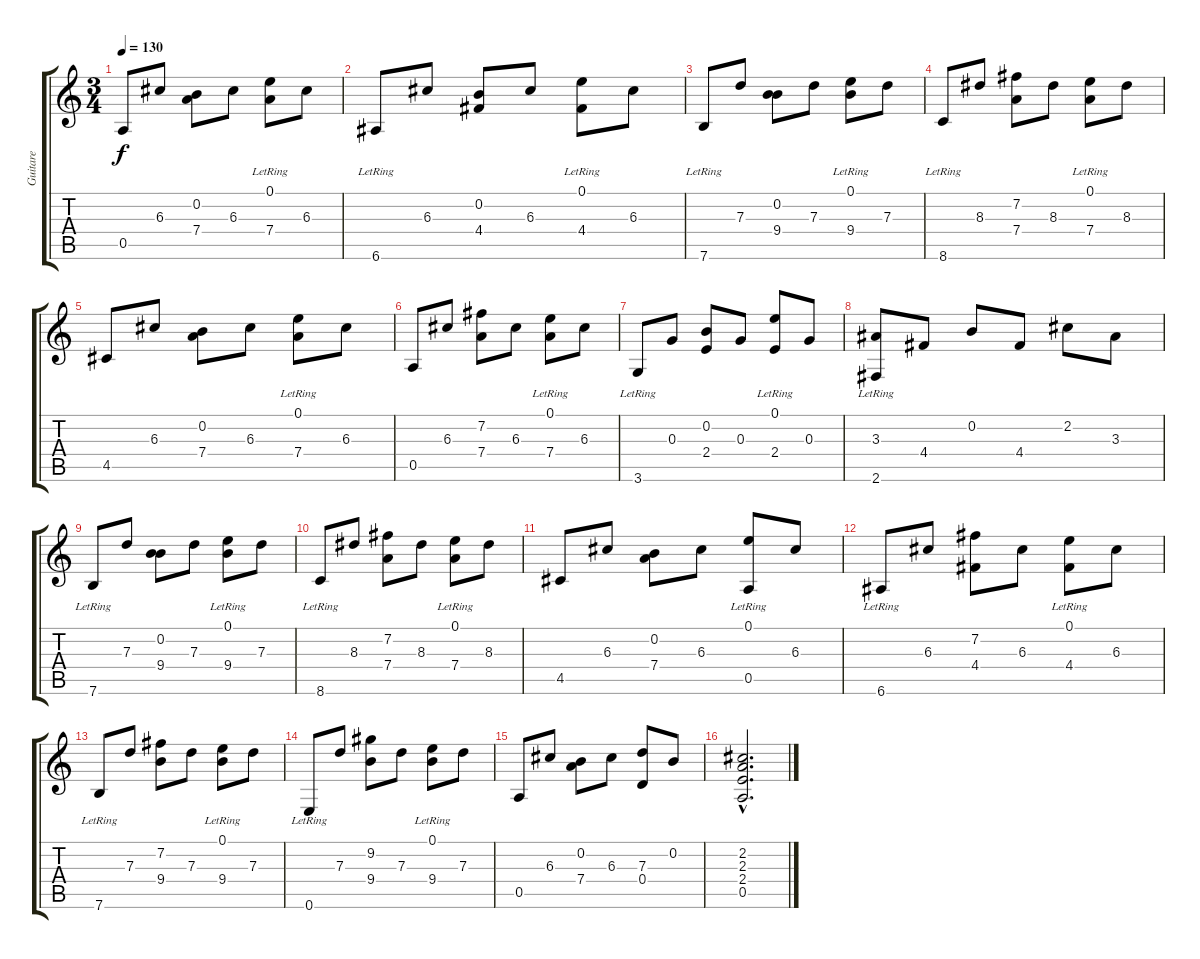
\track ("Guitare" "Guitare") {instrument acousticguitarnylon}
\staff {score tabs}
\tuning (E4 B3 G3 D3 A2 E2) {hide}
\ts (3 4)
\tempo 130
\clef g2
\ks c
0.5.8{dy f} 6.3.8 (0.2 7.4).8 6.3.8 (0.1{lr} 7.4).8 6.3.8 |
6.6{lr}.8 6.3.8 (0.2 4.4).8 6.3.8 (0.1{lr} 4.4).8 6.3.8 |
7.6{lr}.8 7.3.8 (0.2 9.4).8 7.3.8 (0.1{lr} 9.4).8 7.3.8 |
8.6{lr}.8 8.3.8 (7.2 7.4).8 8.3.8 (0.1{lr} 7.4).8 8.3.8 |
4.5.8 6.3.8 (0.2 7.4).8 6.3.8 (0.1{lr} 7.4).8 6.3.8 |
0.5.8 6.3.8 (7.2 7.4).8 6.3.8 (0.1{lr} 7.4).8 6.3.8 |
3.6{lr}.8 0.3.8 (0.2 2.4).8 0.3.8 (0.1{lr} 2.4).8 0.3.8 |
(3.3 2.6{lr}).8 4.4.8 0.2.8 4.4.8 2.2.8 3.3.8 |
7.6{lr}.8 7.3.8 (0.2 9.4).8 7.3.8 (0.1{lr} 9.4).8 7.3.8 |
8.6{lr}.8 8.3.8 (7.2 7.4).8 8.3.8 (0.1{lr} 7.4).8 8.3.8 |
4.5.8 6.3.8 (0.2 7.4).8 6.3.8 (0.1{lr} 0.5).8 6.3.8 |
6.6{lr}.8 6.3.8 (7.2 4.4).8 6.3.8 (0.1{lr} 4.4).8 6.3.8 |
7.6{lr}.8 7.3.8 (7.2 9.4).8 7.3.8 (0.1{lr} 9.4).8 7.3.8 |
0.6{lr}.8 7.3.8 (9.2 9.4).8 7.3.8 (0.1{lr} 9.4).8 7.3.8 |
0.5.8 6.3.8 (0.2 7.4).8 6.3.8 (7.3 0.4).8 0.2.8 |
(2.2{hac} 2.3{hac} 2.4{hac} 0.5{hac}).2{d}
